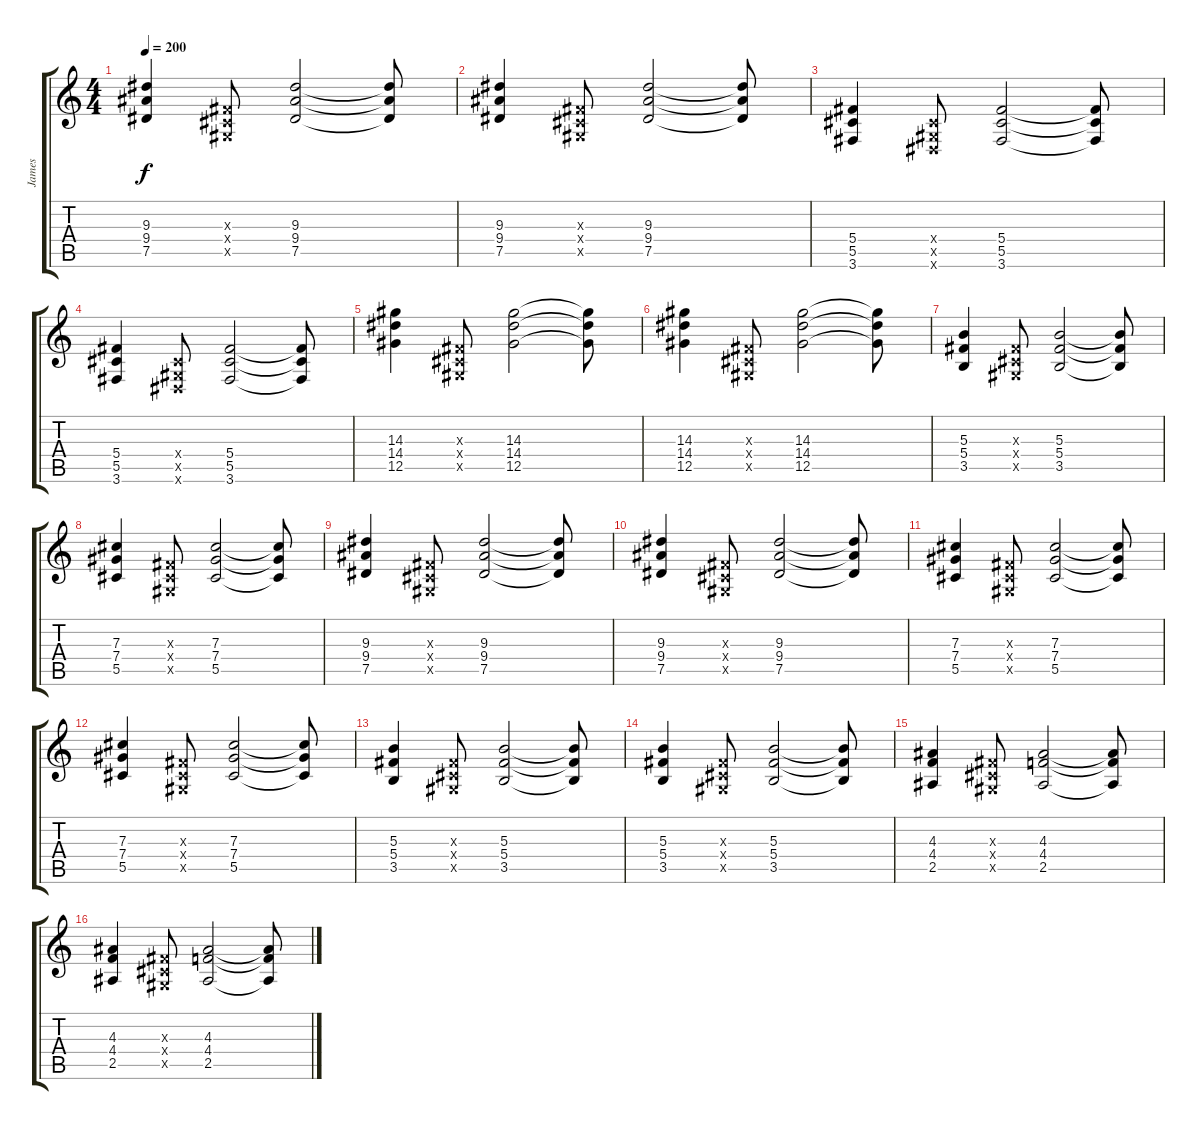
\track ("James" "James") {instrument distortionguitar}
\staff {score tabs}
\tuning (Eb4 Bb3 Gb3 Db3 Ab2 Eb2) {hide}
\ts (4 4)
\tempo 200
\clef g2
\ks c
(9.3 9.4 7.5).4{dy f} (0.3{x} 0.4{x} 0.5{x}).8 (9.3 9.4 7.5).2 (9.3{t} 9.4{t} 7.5{t}).8 |
(9.3 9.4 7.5).4 (0.3{x} 0.4{x} 0.5{x}).8 (9.3 9.4 7.5).2 (9.3{t} 9.4{t} 7.5{t}).8 |
(5.4 5.5 3.6).4 (0.4{x} 0.5{x} 0.6{x}).8 (5.4 5.5 3.6).2 (5.4{t} 5.5{t} 3.6{t}).8 |
(5.4 5.5 3.6).4 (0.4{x} 0.5{x} 0.6{x}).8 (5.4 5.5 3.6).2 (5.4{t} 5.5{t} 3.6{t}).8 |
(14.3 14.4 12.5).4 (0.3{x} 0.4{x} 0.5{x}).8 (14.3 14.4 12.5).2 (14.3{t} 14.4{t} 12.5{t}).8 |
(14.3 14.4 12.5).4 (0.3{x} 0.4{x} 0.5{x}).8 (14.3 14.4 12.5).2 (14.3{t} 14.4{t} 12.5{t}).8 |
(5.3 5.4 3.5).4 (0.3{x} 0.4{x} 0.5{x}).8 (5.3 5.4 3.5).2 (5.3{t} 5.4{t} 3.5{t}).8 |
(7.3 7.4 5.5).4 (0.3{x} 0.4{x} 0.5{x}).8 (7.3 7.4 5.5).2 (7.3{t} 7.4{t} 5.5{t}).8 |
(9.3 9.4 7.5).4 (0.3{x} 0.4{x} 0.5{x}).8 (9.3 9.4 7.5).2 (9.3{t} 9.4{t} 7.5{t}).8 |
(9.3 9.4 7.5).4 (0.3{x} 0.4{x} 0.5{x}).8 (9.3 9.4 7.5).2 (9.3{t} 9.4{t} 7.5{t}).8 |
(7.3 7.4 5.5).4 (0.3{x} 0.4{x} 0.5{x}).8 (7.3 7.4 5.5).2 (7.3{t} 7.4{t} 5.5{t}).8 |
(7.3 7.4 5.5).4 (0.3{x} 0.4{x} 0.5{x}).8 (7.3 7.4 5.5).2 (7.3{t} 7.4{t} 5.5{t}).8 |
(5.3 5.4 3.5).4 (0.3{x} 0.4{x} 0.5{x}).8 (5.3 5.4 3.5).2 (5.3{t} 5.4{t} 3.5{t}).8 |
(5.3 5.4 3.5).4 (0.3{x} 0.4{x} 0.5{x}).8 (5.3 5.4 3.5).2 (5.3{t} 5.4{t} 3.5{t}).8 |
(4.3 4.4 2.5).4 (0.3{x} 0.4{x} 0.5{x}).8 (4.3 4.4 2.5).2 (4.3{t} 4.4{t} 2.5{t}).8 |
(4.3 4.4 2.5).4 (0.3{x} 0.4{x} 0.5{x}).8 (4.3 4.4 2.5).2 (4.3{t} 4.4{t} 2.5{t}).8
